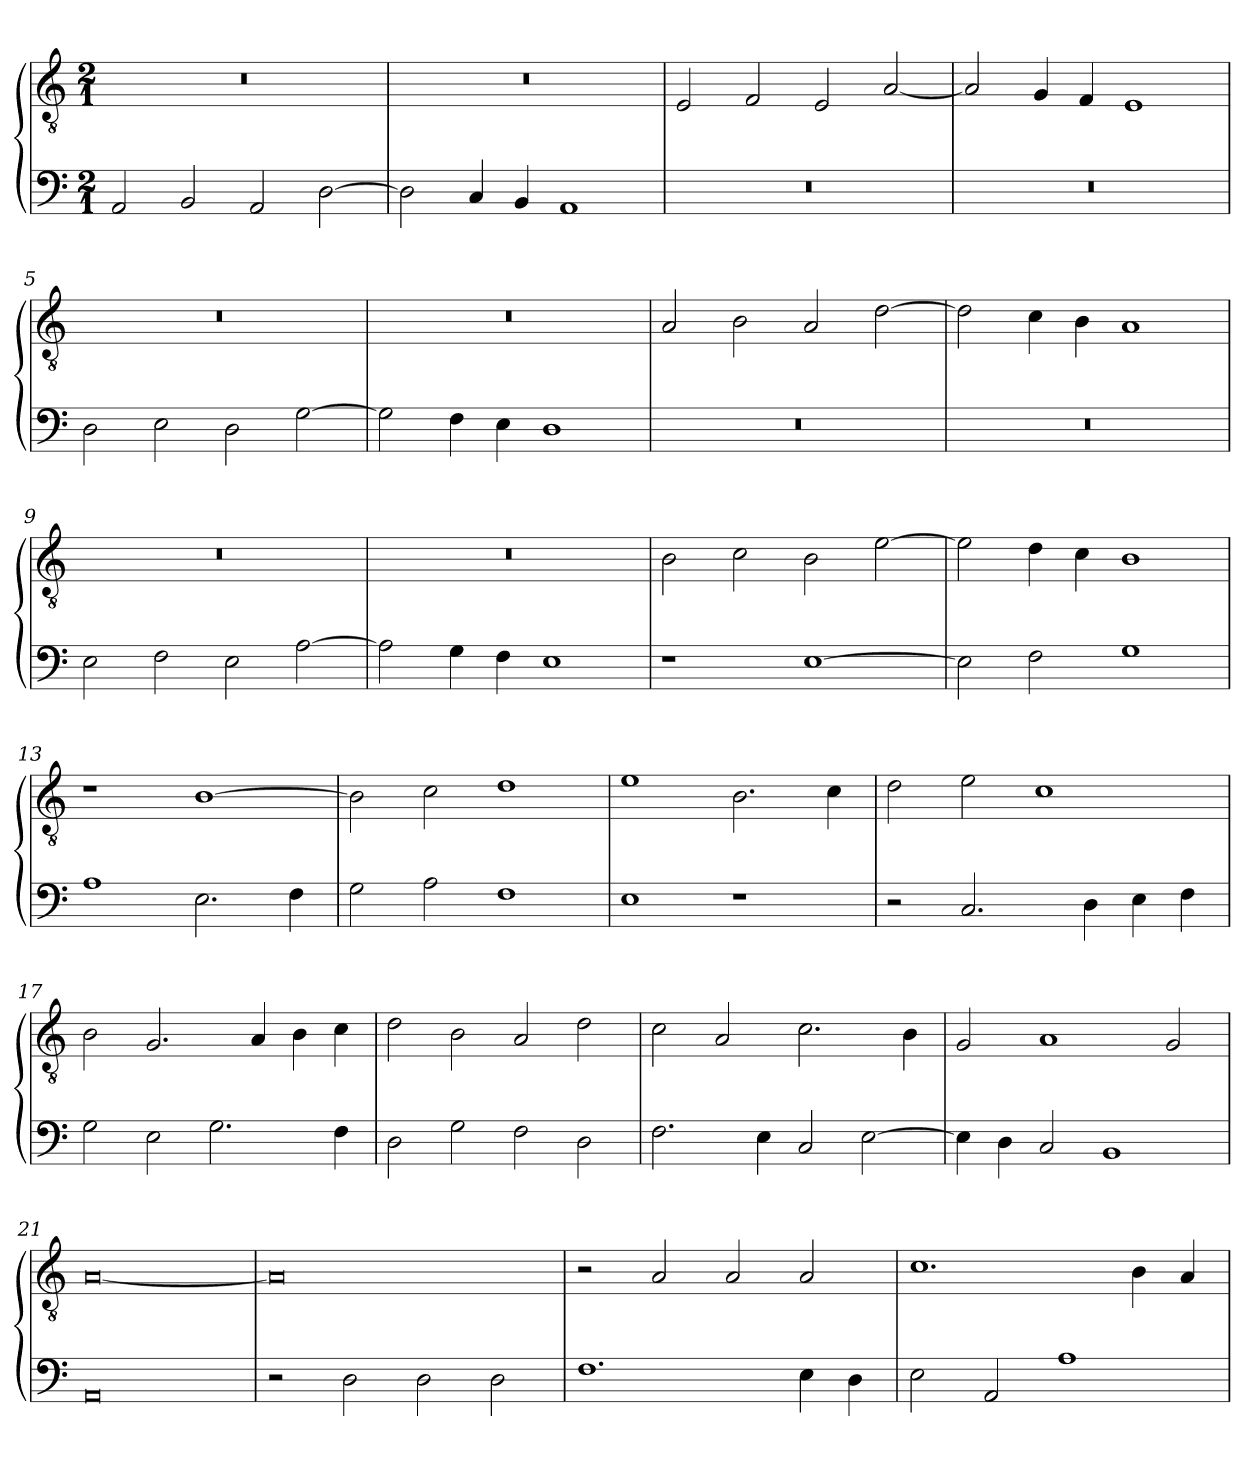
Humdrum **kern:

**kern	**kern
*part2	*part1
*staff2	*staff1
*clefF4	*clefGv2
*k[]	*k[]
*M2/1	*M2/1
=1	=1
2AA	0r
2BB	.
2AA	.
[2D	.
=2	=2
2D]	0r
4C	.
4BB	.
1AA	.
=3	=3
0r	2E
.	2F
.	2E
.	[2A
=4	=4
0r	2A]
.	4G
.	4F
.	1E
=5	=5
2D	0r
2E	.
2D	.
[2G	.
=6	=6
2G]	0r
4F	.
4E	.
1D	.
=7	=7
0r	2A
.	2B
.	2A
.	[2d
=8	=8
0r	2d]
.	4c
.	4B
.	1A
=9	=9
2E	0r
2F	.
2E	.
[2A	.
=10	=10
2A]	0r
4G	.
4F	.
1E	.
=11	=11
1r	2B
.	2c
[1E	2B
.	[2e
=12	=12
2E]	2e]
2F	4d
.	4c
1G	1B
=13	=13
1A	1r
2.E	[1B
4F	.
=14	=14
2G	2B]
2A	2c
1F	1d
=15	=15
1E	1e
1r	2.B
.	4c
=16	=16
2r	2d
2.C	2e
.	1c
4D	.
4E	.
4F	.
=17	=17
2G	2B
2E	2.G
2.G	.
.	4A
.	4B
4F	4c
=18	=18
2D	2d
2G	2B
2F	2A
2D	2d
=19	=19
2.F	2c
.	2A
4E	.
2C	2.c
[2E	.
.	4B
=20	=20
4E]	2G
4D	.
2C	1A
1BB	.
.	2G
=21	=21
0AA	[0A
=22	=22
2r	0A]
2D	.
2D	.
2D	.
=23	=23
1.F	2r
.	2A
.	2A
4E	2A
4D	.
=24	=24
2E	1.c
2AA	.
1A	.
.	4B
.	4A
=	=
*-	*-
